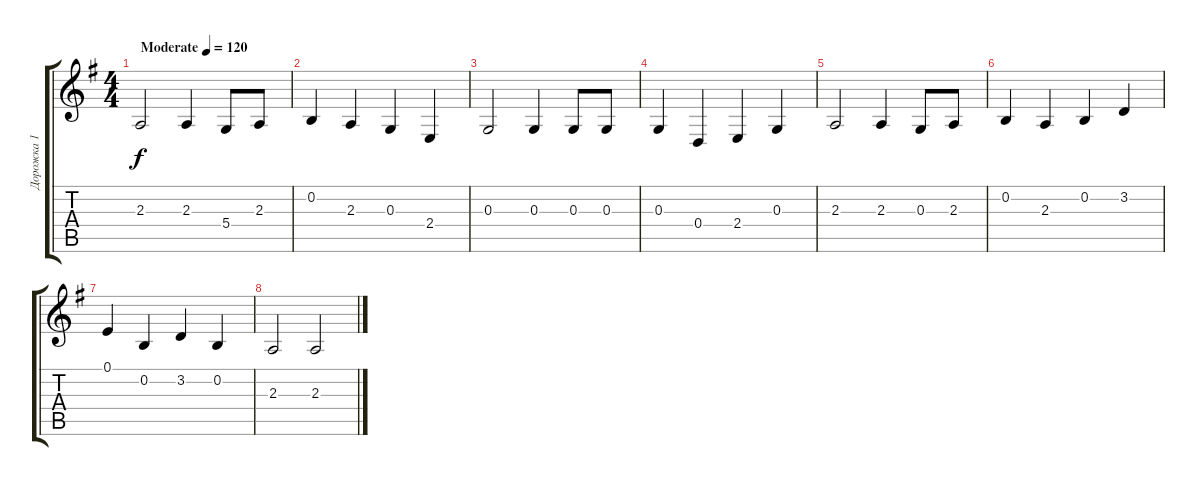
\track ("Дорожка 1" "Дорожка 1") {instrument piccolo}
\staff {score tabs}
\tuning (E4 B3 G3 D3 A2 E2) {hide}
\ts (4 4)
\tempo (120 "Moderate")
\clef g2
\ks g
2.3.2{dy f instrument piccolo} 2.3.4 5.4.8 2.3.8 |
0.2.4 2.3.4 0.3.4 2.4.4 |
0.3.2 0.3.4 0.3.8 0.3.8 |
0.3.4 0.4.4 2.4.4 0.3.4 |
2.3.2 2.3.4 0.3.8 2.3.8 |
0.2.4 2.3.4 0.2.4 3.2.4 |
0.1.4 0.2.4 3.2.4 0.2.4 |
2.3.2 2.3.2
